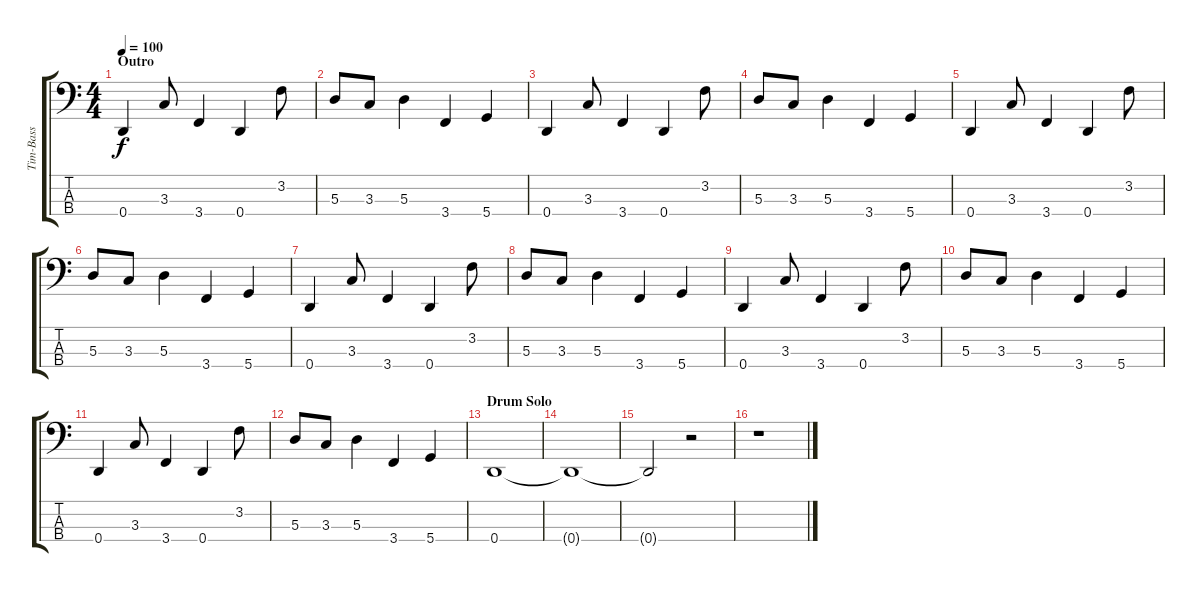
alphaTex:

\track ("Tim-Bass" "Tim-Bass") {instrument electricbassfinger}
\staff {score tabs}
\tuning (G2 D2 A1 D1) {hide}
\ts (4 4)
\section ("" "Outro")
\tempo 100
\clef f4
\ks c
0.4.4{dy f} 3.3.8 3.4.4 0.4.4 3.2.8 |
5.3.8 3.3.8 5.3.4 3.4.4 5.4.4 |
0.4.4 3.3.8 3.4.4 0.4.4 3.2.8 |
5.3.8 3.3.8 5.3.4 3.4.4 5.4.4 |
0.4.4 3.3.8 3.4.4 0.4.4 3.2.8 |
5.3.8 3.3.8 5.3.4 3.4.4 5.4.4 |
0.4.4 3.3.8 3.4.4 0.4.4 3.2.8 |
5.3.8 3.3.8 5.3.4 3.4.4 5.4.4 |
0.4.4 3.3.8 3.4.4 0.4.4 3.2.8 |
5.3.8 3.3.8 5.3.4 3.4.4 5.4.4 |
0.4.4 3.3.8 3.4.4 0.4.4 3.2.8 |
5.3.8 3.3.8 5.3.4 3.4.4 5.4.4 |
\section ("" "Drum Solo")
0.4.1 |
0.4{t}.1 |
0.4{t}.2 r.2 |
r.1
